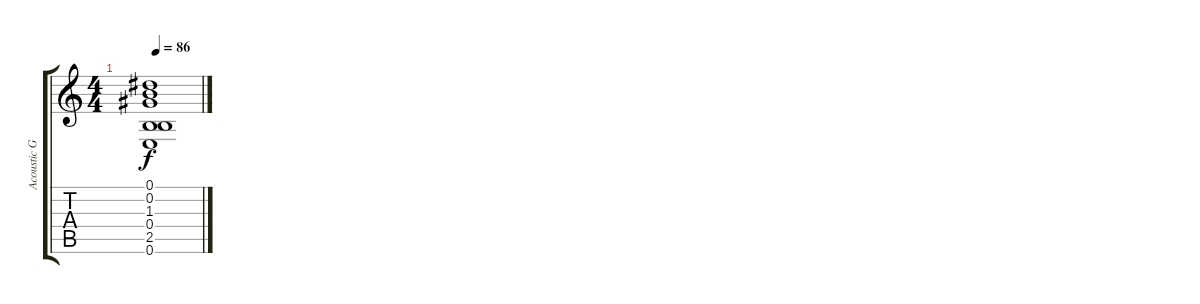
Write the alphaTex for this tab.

\track ("Acoustic Guitar" "Acoustic G") {instrument acousticguitarsteel}
\staff {score tabs}
\tuning (Eb4 B3 G3 B2 A2 E2) {hide}
\ts (4 4)
\tempo 86
\clef g2
\ks c
(0.1{t} 0.2{t} 1.3{t} 0.4{t} 2.5{t} 0.6{t}).1{dy f}
